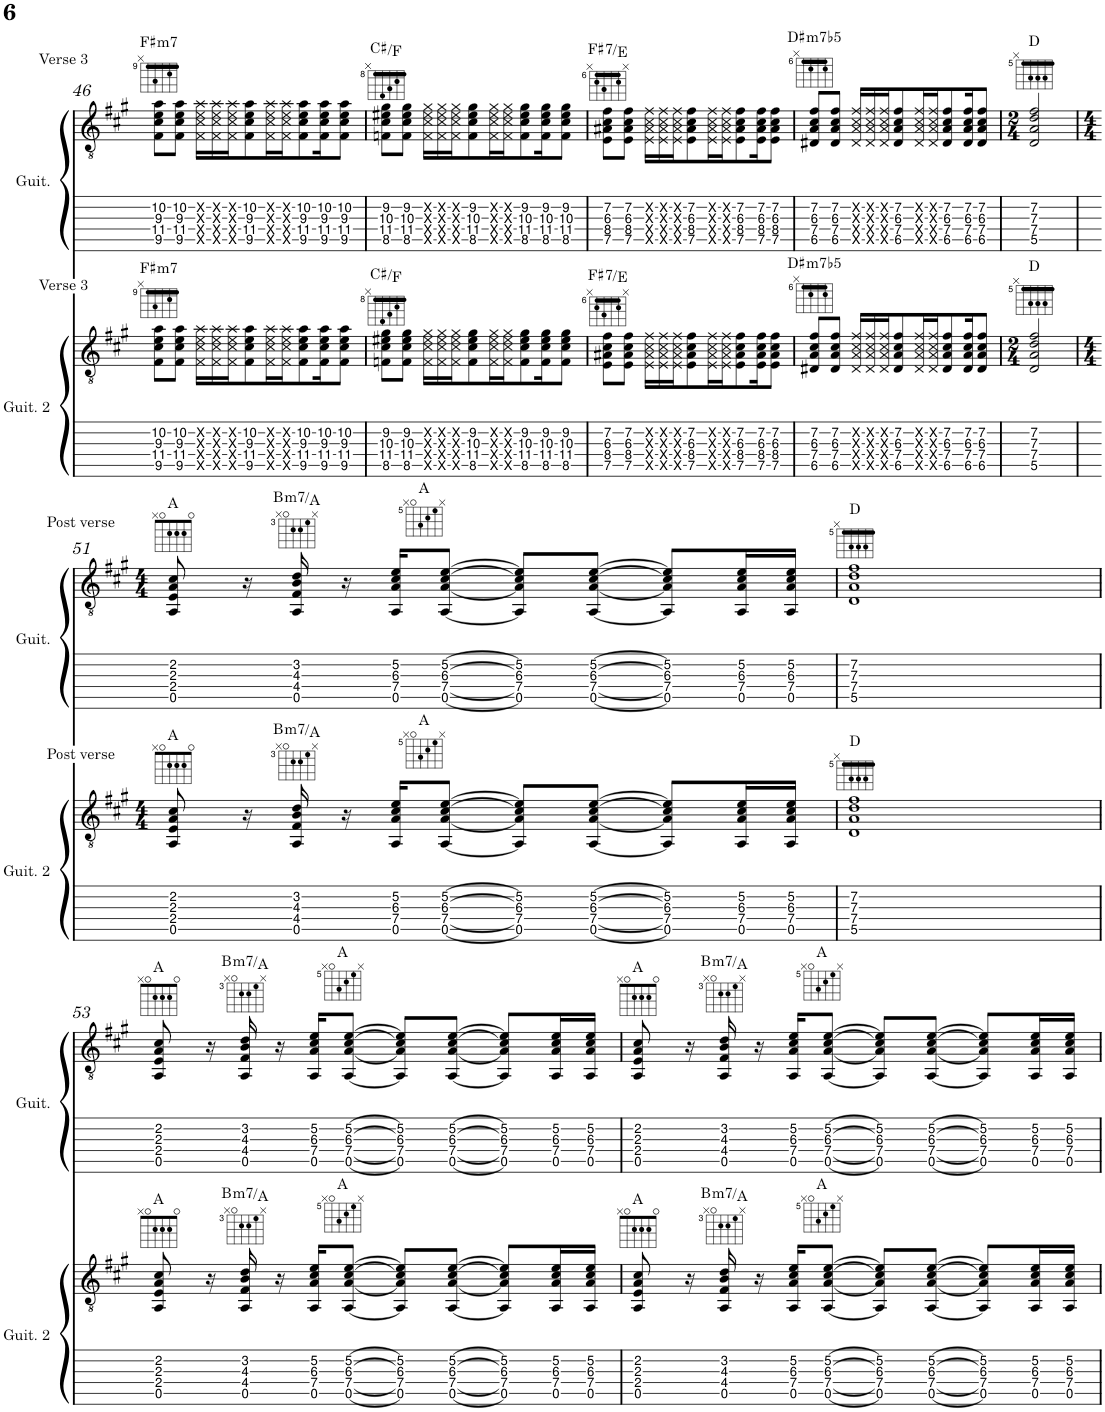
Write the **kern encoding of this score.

**kern	**kern	**harte	**kern	**kern	**harte
*part2	*part2	*part2	*part1	*part1	*part1
*staff4	*staff3	*	*staff2	*staff1	*
*I"Guitar 2	*	*	*I"Guitar 1	*	*
*I'Guit. 2	*	*	*I'Guit.	*	*
!!LO:PB:g=z
*	*clefGv2	*	*	*clefGv2	*
*k[f#c#g#]	*k[f#c#g#]	*	*k[f#c#g#]	*k[f#c#g#]	*
*M4/4	*M4/4	*	*M4/4	*M4/4	*
=46	=46	=46	=46	=46	=46
!	!	!	!	!LO:TX:a:t=Verse 3	!
!	!LO:TX:a:t=Verse 3	!LO:H:kt=m7	!	!	!LO:H:kt=m7
8F#\ 8c#\ 8e\ 8a\L	8F#\ 8c#\ 8e\ 8a\L	F#:min7	8F#\ 8c#\ 8e\ 8a\L	8F#\ 8c#\ 8e\ 8a\L	F#:min7
8F#\ 8c#\ 8e\ 8a\J	8F#\ 8c#\ 8e\ 8a\J	.	8F#\ 8c#\ 8e\ 8a\J	8F#\ 8c#\ 8e\ 8a\J	.
16F#\ 16c#\ 16e\ 16a\LL	16F#\ 16c#\ 16e\ 16a\LL	.	16F#\ 16c#\ 16e\ 16a\LL	16F#\ 16c#\ 16e\ 16a\LL	.
16F#\ 16c#\ 16e\ 16a\J	16F#\ 16c#\ 16e\ 16a\	.	16F#\ 16c#\ 16e\ 16a\J	16F#\ 16c#\ 16e\ 16a\	.
16F#\ 16c#\ 16e\ 16a\K	16F#\ 16c#\ 16e\ 16a\J	.	16F#\ 16c#\ 16e\ 16a\K	16F#\ 16c#\ 16e\ 16a\J	.
8F#\ 8c#\ 8e\ 8a\J	8F#\ 8c#\ 8e\ 8a\	.	8F#\ 8c#\ 8e\ 8a\J	8F#\ 8c#\ 8e\ 8a\	.
16F#\ 16c#\ 16e\ 16a\KL	16F#\ 16c#\ 16e\ 16a\L	.	16F#\ 16c#\ 16e\ 16a\KL	16F#\ 16c#\ 16e\ 16a\L	.
16F#\ 16c#\ 16e\ 16a\K	16F#\ 16c#\ 16e\ 16a\J	.	16F#\ 16c#\ 16e\ 16a\K	16F#\ 16c#\ 16e\ 16a\J	.
8F#\ 8c#\ 8e\ 8a\J	8F#\ 8c#\ 8e\ 8a\	.	8F#\ 8c#\ 8e\ 8a\J	8F#\ 8c#\ 8e\ 8a\	.
16F#\ 16c#\ 16e\ 16a\KL	16F#\ 16c#\ 16e\ 16a\K	.	16F#\ 16c#\ 16e\ 16a\KL	16F#\ 16c#\ 16e\ 16a\K	.
8F#\ 8c#\ 8e\ 8a\J	8F#\ 8c#\ 8e\ 8a\J	.	8F#\ 8c#\ 8e\ 8a\J	8F#\ 8c#\ 8e\ 8a\J	.
=47	=47	=47	=47	=47	=47
8Fn\ 8c#\ 8e#X\ 8g#\L	8Fn\ 8c#\ 8e#X\ 8g#\L	C#:maj/b4	8Fn\ 8c#\ 8e#X\ 8g#\L	8Fn\ 8c#\ 8e#X\ 8g#\L	C#:maj/b4
8F\ 8c#\ 8e#\ 8g#\J	8F\ 8c#\ 8e#\ 8g#\J	.	8F\ 8c#\ 8e#\ 8g#\J	8F\ 8c#\ 8e#\ 8g#\J	.
16F\ 16c#\ 16e#\ 16g#\LL	16F\ 16c#\ 16e#\ 16g#\LL	.	16F\ 16c#\ 16e#\ 16g#\LL	16F\ 16c#\ 16e#\ 16g#\LL	.
16F\ 16c#\ 16e#\ 16g#\J	16F\ 16c#\ 16e#\ 16g#\	.	16F\ 16c#\ 16e#\ 16g#\J	16F\ 16c#\ 16e#\ 16g#\	.
16F\ 16c#\ 16e#\ 16g#\K	16F\ 16c#\ 16e#\ 16g#\J	.	16F\ 16c#\ 16e#\ 16g#\K	16F\ 16c#\ 16e#\ 16g#\J	.
8F\ 8c#\ 8e#\ 8g#\J	8F\ 8c#\ 8e#\ 8g#\	.	8F\ 8c#\ 8e#\ 8g#\J	8F\ 8c#\ 8e#\ 8g#\	.
16F\ 16c#\ 16e#\ 16g#\KL	16F\ 16c#\ 16e#\ 16g#\L	.	16F\ 16c#\ 16e#\ 16g#\KL	16F\ 16c#\ 16e#\ 16g#\L	.
16F\ 16c#\ 16e#\ 16g#\K	16F\ 16c#\ 16e#\ 16g#\J	.	16F\ 16c#\ 16e#\ 16g#\K	16F\ 16c#\ 16e#\ 16g#\J	.
8F\ 8c#\ 8e#\ 8g#\J	8F\ 8c#\ 8e#\ 8g#\	.	8F\ 8c#\ 8e#\ 8g#\J	8F\ 8c#\ 8e#\ 8g#\	.
16F\ 16c#\ 16e#\ 16g#\KL	16F\ 16c#\ 16e#\ 16g#\K	.	16F\ 16c#\ 16e#\ 16g#\KL	16F\ 16c#\ 16e#\ 16g#\K	.
8F\ 8c#\ 8e#\ 8g#\J	8F\ 8c#\ 8e#\ 8g#\J	.	8F\ 8c#\ 8e#\ 8g#\J	8F\ 8c#\ 8e#\ 8g#\J	.
=48	=48	=48	=48	=48	=48
!	!	!LO:H:kt=7	!	!	!LO:H:kt=7
8E\ 8A#X\ 8c#\ 8f#\L	8E\ 8A#X\ 8c#\ 8f#\L	F#:7/b7	8E\ 8A#X\ 8c#\ 8f#\L	8E\ 8A#X\ 8c#\ 8f#\L	F#:7/b7
8E\ 8A#\ 8c#\ 8f#\J	8E\ 8A#\ 8c#\ 8f#\J	.	8E\ 8A#\ 8c#\ 8f#\J	8E\ 8A#\ 8c#\ 8f#\J	.
16E\ 16A#\ 16c#\ 16f#\LL	16E\ 16A#\ 16c#\ 16f#\LL	.	16E\ 16A#\ 16c#\ 16f#\LL	16E\ 16A#\ 16c#\ 16f#\LL	.
16E\ 16A#\ 16c#\ 16f#\J	16E\ 16A#\ 16c#\ 16f#\	.	16E\ 16A#\ 16c#\ 16f#\J	16E\ 16A#\ 16c#\ 16f#\	.
16E\ 16A#\ 16c#\ 16f#\K	16E\ 16A#\ 16c#\ 16f#\J	.	16E\ 16A#\ 16c#\ 16f#\K	16E\ 16A#\ 16c#\ 16f#\J	.
8E\ 8A#\ 8c#\ 8f#\J	8E\ 8A#\ 8c#\ 8f#\	.	8E\ 8A#\ 8c#\ 8f#\J	8E\ 8A#\ 8c#\ 8f#\	.
16E\ 16A#\ 16c#\ 16f#\KL	16E\ 16A#\ 16c#\ 16f#\L	.	16E\ 16A#\ 16c#\ 16f#\KL	16E\ 16A#\ 16c#\ 16f#\L	.
16E\ 16A#\ 16c#\ 16f#\K	16E\ 16A#\ 16c#\ 16f#\J	.	16E\ 16A#\ 16c#\ 16f#\K	16E\ 16A#\ 16c#\ 16f#\J	.
8E\ 8A#\ 8c#\ 8f#\J	8E\ 8A#\ 8c#\ 8f#\	.	8E\ 8A#\ 8c#\ 8f#\J	8E\ 8A#\ 8c#\ 8f#\	.
16E\ 16A#\ 16c#\ 16f#\KL	16E\ 16A#\ 16c#\ 16f#\K	.	16E\ 16A#\ 16c#\ 16f#\KL	16E\ 16A#\ 16c#\ 16f#\K	.
8E\ 8A#\ 8c#\ 8f#\J	8E\ 8A#\ 8c#\ 8f#\J	.	8E\ 8A#\ 8c#\ 8f#\J	8E\ 8A#\ 8c#\ 8f#\J	.
=49	=49	=49	=49	=49	=49
!	!	!LO:H:kt=m7b5	!	!	!LO:H:kt=m7b5
8D#X\ 8A\ 8c#\ 8f#\L	8D#X/ 8A/ 8c#/ 8f#/L	D#:hdim7	8D#X\ 8A\ 8c#\ 8f#\L	8D#X/ 8A/ 8c#/ 8f#/L	D#:hdim7
8D#\ 8A\ 8c#\ 8f#\J	8D#/ 8A/ 8c#/ 8f#/J	.	8D#\ 8A\ 8c#\ 8f#\J	8D#/ 8A/ 8c#/ 8f#/J	.
16D#\ 16A\ 16c#\ 16f#\LL	16D#/ 16A/ 16c#/ 16f#/LL	.	16D#\ 16A\ 16c#\ 16f#\LL	16D#/ 16A/ 16c#/ 16f#/LL	.
16D#\ 16A\ 16c#\ 16f#\J	16D#/ 16A/ 16c#/ 16f#/	.	16D#\ 16A\ 16c#\ 16f#\J	16D#/ 16A/ 16c#/ 16f#/	.
16D#\ 16A\ 16c#\ 16f#\K	16D#/ 16A/ 16c#/ 16f#/J	.	16D#\ 16A\ 16c#\ 16f#\K	16D#/ 16A/ 16c#/ 16f#/J	.
8D#\ 8A\ 8c#\ 8f#\J	8D#/ 8A/ 8c#/ 8f#/	.	8D#\ 8A\ 8c#\ 8f#\J	8D#/ 8A/ 8c#/ 8f#/	.
16D#\ 16A\ 16c#\ 16f#\KL	16D#/ 16A/ 16c#/ 16f#/L	.	16D#\ 16A\ 16c#\ 16f#\KL	16D#/ 16A/ 16c#/ 16f#/L	.
16D#\ 16A\ 16c#\ 16f#\K	16D#/ 16A/ 16c#/ 16f#/J	.	16D#\ 16A\ 16c#\ 16f#\K	16D#/ 16A/ 16c#/ 16f#/J	.
8D#\ 8A\ 8c#\ 8f#\J	8D#/ 8A/ 8c#/ 8f#/	.	8D#\ 8A\ 8c#\ 8f#\J	8D#/ 8A/ 8c#/ 8f#/	.
16D#\ 16A\ 16c#\ 16f#\KL	16D#/ 16A/ 16c#/ 16f#/K	.	16D#\ 16A\ 16c#\ 16f#\KL	16D#/ 16A/ 16c#/ 16f#/K	.
8D#\ 8A\ 8c#\ 8f#\J	8D#/ 8A/ 8c#/ 8f#/J	.	8D#\ 8A\ 8c#\ 8f#\J	8D#/ 8A/ 8c#/ 8f#/J	.
=50	=50	=50	=50	=50	=50
*M2/4	*M2/4	*	*M2/4	*M2/4	*
2D 2A 2d 2f#	2D/ 2A/ 2d/ 2f#/	D:maj	2D 2A 2d 2f#	2D/ 2A/ 2d/ 2f#/	D:maj
!!LO:LB:g=z
=51	=51	=51	=51	=51	=51
*M4/4	*M4/4	*	*M4/4	*M4/4	*
!	!	!	!	!LO:TX:a:t=Post verse	!
!	!LO:TX:a:t=Post verse	!	!	!	!
8AA 8E 8A 8c#	8AA/ 8E/ 8A/ 8c#/	A:maj	8AA 8E 8A 8c#	8AA/ 8E/ 8A/ 8c#/	A:maj
16r	16r	.	16r	16r	.
!	!	!LO:H:kt=m7	!	!	!LO:H:kt=m7
16AA 16F# 16B 16d	16AA/ 16F#/ 16B/ 16d/	B:min7/b7	16AA 16F# 16B 16d	16AA/ 16F#/ 16B/ 16d/	B:min7/b7
16r	16r	.	16r	16r	.
16AA\ 16A\ 16c#\ 16e\KL	16AA/ 16A/ 16c#/ 16e/KL	A:maj	16AA\ 16A\ 16c#\ 16e\KL	16AA/ 16A/ 16c#/ 16e/KL	A:maj
[8AA\ [8A\ [8c#\ [8e\J	[8AA/ [8A/ [8c#/ [8e/J	.	[8AA\ [8A\ [8c#\ [8e\J	[8AA/ [8A/ [8c#/ [8e/J	.
8AA]\ 8A]\ 8c#]\ 8e]\L	8AA/] 8A/] 8c#/] 8e/]L	.	8AA]\ 8A]\ 8c#]\ 8e]\L	8AA/] 8A/] 8c#/] 8e/]L	.
[8AA\ [8A\ [8c#\ [8e\J	[8AA/ [8A/ [8c#/ [8e/J	.	[8AA\ [8A\ [8c#\ [8e\J	[8AA/ [8A/ [8c#/ [8e/J	.
8AA]\ 8A]\ 8c#]\ 8e]\L	8AA/] 8A/] 8c#/] 8e/]L	.	8AA]\ 8A]\ 8c#]\ 8e]\L	8AA/] 8A/] 8c#/] 8e/]L	.
16AA\ 16A\ 16c#\ 16e\L	16AA/ 16A/ 16c#/ 16e/L	.	16AA\ 16A\ 16c#\ 16e\L	16AA/ 16A/ 16c#/ 16e/L	.
16AA\ 16A\ 16c#\ 16e\JJ	16AA/ 16A/ 16c#/ 16e/JJ	.	16AA\ 16A\ 16c#\ 16e\JJ	16AA/ 16A/ 16c#/ 16e/JJ	.
=52	=52	=52	=52	=52	=52
1D 1A 1d 1f#	1D 1A 1d 1f#	D:maj	1D 1A 1d 1f#	1D 1A 1d 1f#	D:maj
!!LO:LB:g=z
=53	=53	=53	=53	=53	=53
8AA 8E 8A 8c#	8AA/ 8E/ 8A/ 8c#/	A:maj	8AA 8E 8A 8c#	8AA/ 8E/ 8A/ 8c#/	A:maj
16r	16r	.	16r	16r	.
!	!	!LO:H:kt=m7	!	!	!LO:H:kt=m7
16AA 16F# 16B 16d	16AA/ 16F#/ 16B/ 16d/	B:min7/b7	16AA 16F# 16B 16d	16AA/ 16F#/ 16B/ 16d/	B:min7/b7
16r	16r	.	16r	16r	.
16AA\ 16A\ 16c#\ 16e\KL	16AA/ 16A/ 16c#/ 16e/KL	A:maj	16AA\ 16A\ 16c#\ 16e\KL	16AA/ 16A/ 16c#/ 16e/KL	A:maj
[8AA\ [8A\ [8c#\ [8e\J	[8AA/ [8A/ [8c#/ [8e/J	.	[8AA\ [8A\ [8c#\ [8e\J	[8AA/ [8A/ [8c#/ [8e/J	.
8AA]\ 8A]\ 8c#]\ 8e]\L	8AA/] 8A/] 8c#/] 8e/]L	.	8AA]\ 8A]\ 8c#]\ 8e]\L	8AA/] 8A/] 8c#/] 8e/]L	.
[8AA\ [8A\ [8c#\ [8e\J	[8AA/ [8A/ [8c#/ [8e/J	.	[8AA\ [8A\ [8c#\ [8e\J	[8AA/ [8A/ [8c#/ [8e/J	.
8AA]\ 8A]\ 8c#]\ 8e]\L	8AA/] 8A/] 8c#/] 8e/]L	.	8AA]\ 8A]\ 8c#]\ 8e]\L	8AA/] 8A/] 8c#/] 8e/]L	.
16AA\ 16A\ 16c#\ 16e\L	16AA/ 16A/ 16c#/ 16e/L	.	16AA\ 16A\ 16c#\ 16e\L	16AA/ 16A/ 16c#/ 16e/L	.
16AA\ 16A\ 16c#\ 16e\JJ	16AA/ 16A/ 16c#/ 16e/JJ	.	16AA\ 16A\ 16c#\ 16e\JJ	16AA/ 16A/ 16c#/ 16e/JJ	.
=54	=54	=54	=54	=54	=54
8AA 8E 8A 8c#	8AA/ 8E/ 8A/ 8c#/	A:maj	8AA 8E 8A 8c#	8AA/ 8E/ 8A/ 8c#/	A:maj
16r	16r	.	16r	16r	.
!	!	!LO:H:kt=m7	!	!	!LO:H:kt=m7
16AA 16F# 16B 16d	16AA/ 16F#/ 16B/ 16d/	B:min7/b7	16AA 16F# 16B 16d	16AA/ 16F#/ 16B/ 16d/	B:min7/b7
16r	16r	.	16r	16r	.
16AA\ 16A\ 16c#\ 16e\KL	16AA/ 16A/ 16c#/ 16e/KL	A:maj	16AA\ 16A\ 16c#\ 16e\KL	16AA/ 16A/ 16c#/ 16e/KL	A:maj
[8AA\ [8A\ [8c#\ [8e\J	[8AA/ [8A/ [8c#/ [8e/J	.	[8AA\ [8A\ [8c#\ [8e\J	[8AA/ [8A/ [8c#/ [8e/J	.
8AA]\ 8A]\ 8c#]\ 8e]\L	8AA/] 8A/] 8c#/] 8e/]L	.	8AA]\ 8A]\ 8c#]\ 8e]\L	8AA/] 8A/] 8c#/] 8e/]L	.
[8AA\ [8A\ [8c#\ [8e\J	[8AA/ [8A/ [8c#/ [8e/J	.	[8AA\ [8A\ [8c#\ [8e\J	[8AA/ [8A/ [8c#/ [8e/J	.
8AA]\ 8A]\ 8c#]\ 8e]\L	8AA/] 8A/] 8c#/] 8e/]L	.	8AA]\ 8A]\ 8c#]\ 8e]\L	8AA/] 8A/] 8c#/] 8e/]L	.
16AA\ 16A\ 16c#\ 16e\L	16AA/ 16A/ 16c#/ 16e/L	.	16AA\ 16A\ 16c#\ 16e\L	16AA/ 16A/ 16c#/ 16e/L	.
16AA\ 16A\ 16c#\ 16e\JJ	16AA/ 16A/ 16c#/ 16e/JJ	.	16AA\ 16A\ 16c#\ 16e\JJ	16AA/ 16A/ 16c#/ 16e/JJ	.
=	=	=	=	=	=
*-	*-	*-	*-	*-	*-
